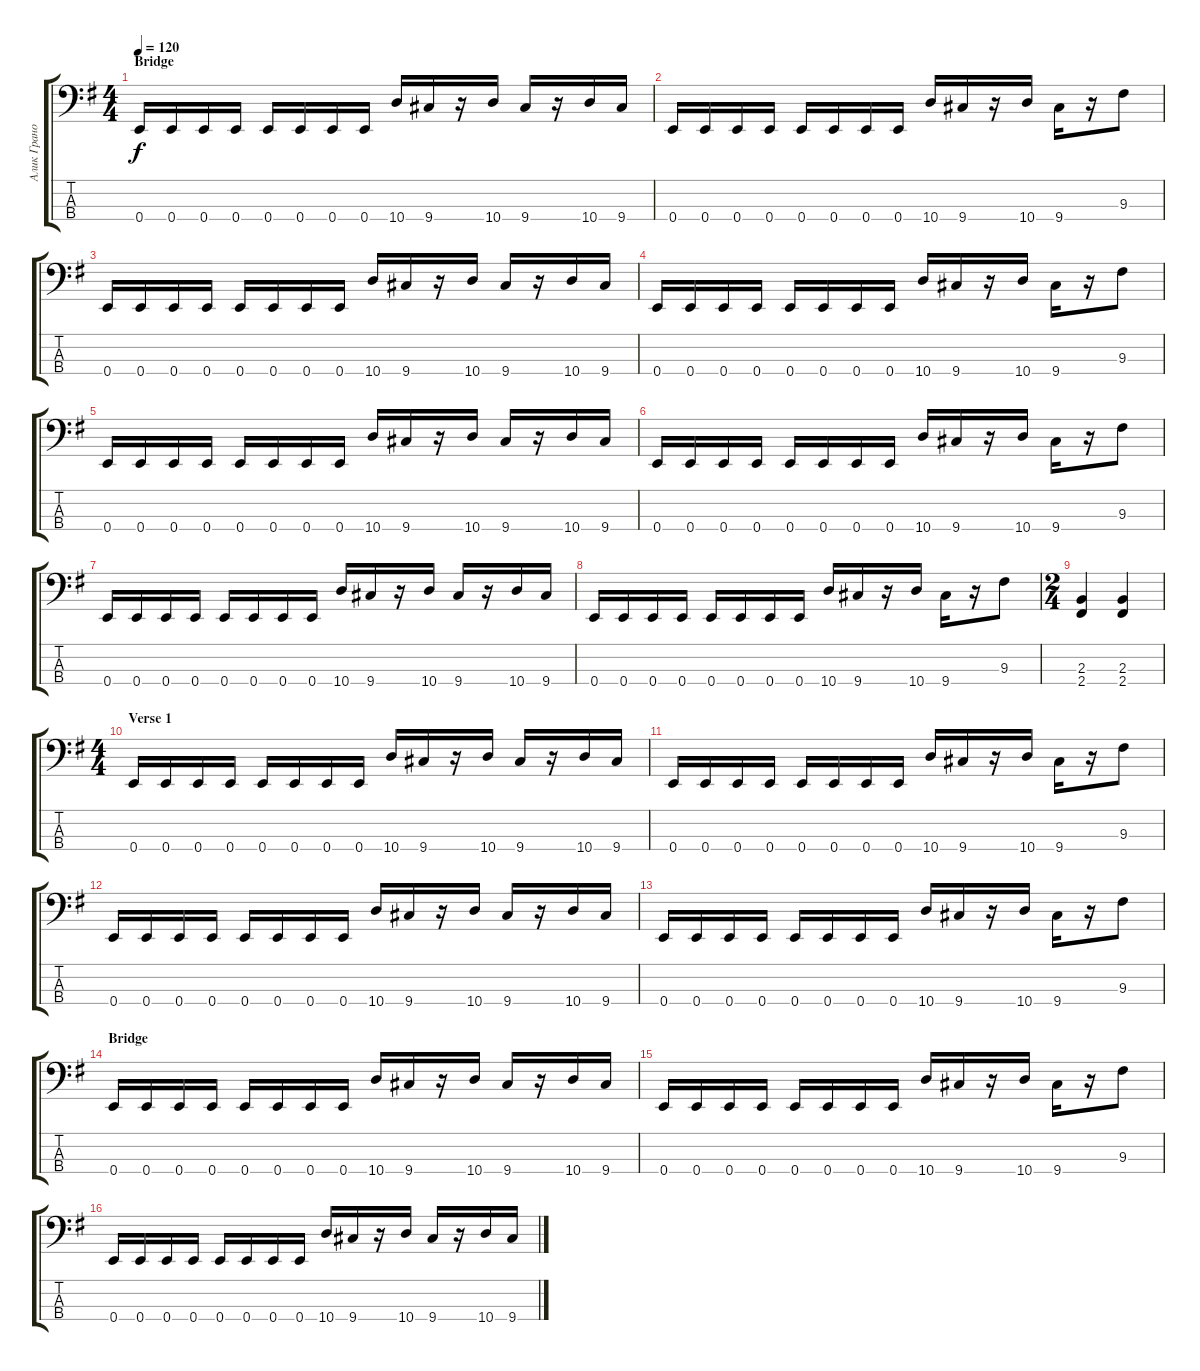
\track ("Алик Грановский" "Алик Грано") {instrument electricbasspick}
\staff {score tabs}
\tuning (G2 D2 A1 E1) {hide}
\ts (4 4)
\section ("" "Bridge")
\tempo 120
\clef f4
\ks eminor
0.4.16{dy f instrument electricbasspick} 0.4.16 0.4.16 0.4.16 0.4.16 0.4.16 0.4.16 0.4.16 10.4.16 9.4.16 r.16 10.4.16 9.4.16 r.16 10.4.16 9.4.16 |
0.4.16 0.4.16 0.4.16 0.4.16 0.4.16 0.4.16 0.4.16 0.4.16 10.4.16 9.4.16 r.16 10.4.16 9.4.16 r.16 9.3.8 |
0.4.16 0.4.16 0.4.16 0.4.16 0.4.16 0.4.16 0.4.16 0.4.16 10.4.16 9.4.16 r.16 10.4.16 9.4.16 r.16 10.4.16 9.4.16 |
0.4.16 0.4.16 0.4.16 0.4.16 0.4.16 0.4.16 0.4.16 0.4.16 10.4.16 9.4.16 r.16 10.4.16 9.4.16 r.16 9.3.8 |
\section ("" "")
0.4.16 0.4.16 0.4.16 0.4.16 0.4.16 0.4.16 0.4.16 0.4.16 10.4.16 9.4.16 r.16 10.4.16 9.4.16 r.16 10.4.16 9.4.16 |
\section ("" "")
0.4.16 0.4.16 0.4.16 0.4.16 0.4.16 0.4.16 0.4.16 0.4.16 10.4.16 9.4.16 r.16 10.4.16 9.4.16 r.16 9.3.8 |
0.4.16 0.4.16 0.4.16 0.4.16 0.4.16 0.4.16 0.4.16 0.4.16 10.4.16 9.4.16 r.16 10.4.16 9.4.16 r.16 10.4.16 9.4.16 |
0.4.16 0.4.16 0.4.16 0.4.16 0.4.16 0.4.16 0.4.16 0.4.16 10.4.16 9.4.16 r.16 10.4.16 9.4.16 r.16 9.3.8 |
\ts (2 4)
(2.3 2.4).4 (2.3 2.4).4 |
\ts (4 4)
\section ("" "Verse 1")
0.4.16 0.4.16 0.4.16 0.4.16 0.4.16 0.4.16 0.4.16 0.4.16 10.4.16 9.4.16 r.16 10.4.16 9.4.16 r.16 10.4.16 9.4.16 |
0.4.16 0.4.16 0.4.16 0.4.16 0.4.16 0.4.16 0.4.16 0.4.16 10.4.16 9.4.16 r.16 10.4.16 9.4.16 r.16 9.3.8 |
0.4.16 0.4.16 0.4.16 0.4.16 0.4.16 0.4.16 0.4.16 0.4.16 10.4.16 9.4.16 r.16 10.4.16 9.4.16 r.16 10.4.16 9.4.16 |
0.4.16 0.4.16 0.4.16 0.4.16 0.4.16 0.4.16 0.4.16 0.4.16 10.4.16 9.4.16 r.16 10.4.16 9.4.16 r.16 9.3.8 |
\section ("" "Bridge")
0.4.16 0.4.16 0.4.16 0.4.16 0.4.16 0.4.16 0.4.16 0.4.16 10.4.16 9.4.16 r.16 10.4.16 9.4.16 r.16 10.4.16 9.4.16 |
0.4.16 0.4.16 0.4.16 0.4.16 0.4.16 0.4.16 0.4.16 0.4.16 10.4.16 9.4.16 r.16 10.4.16 9.4.16 r.16 9.3.8 |
0.4.16 0.4.16 0.4.16 0.4.16 0.4.16 0.4.16 0.4.16 0.4.16 10.4.16 9.4.16 r.16 10.4.16 9.4.16 r.16 10.4.16 9.4.16
